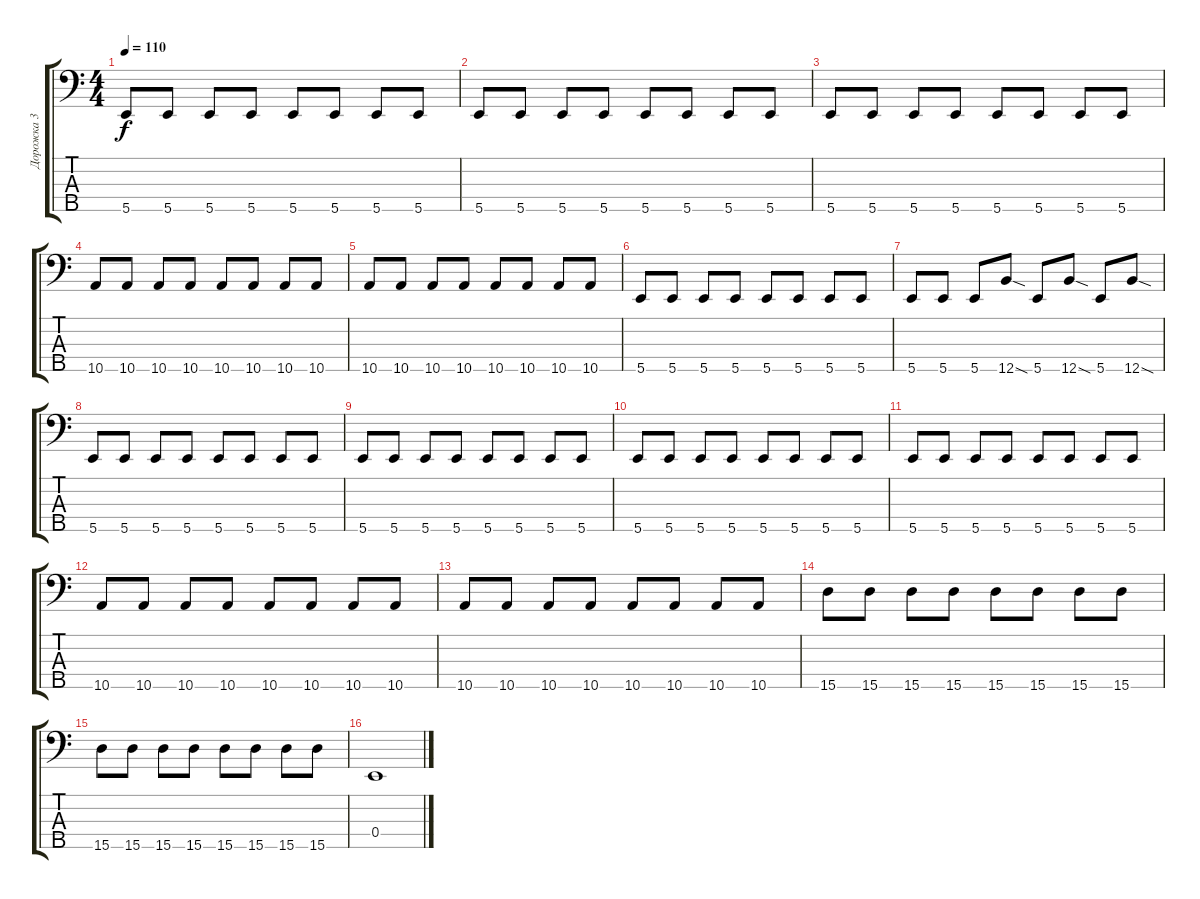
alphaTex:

\track ("Дорожка 3" "Дорожка 3") {instrument electricbasspick}
\staff {score tabs}
\tuning (G2 D2 A1 E1 B0) {hide}
\ts (4 4)
\tempo 110
\clef f4
\ks c
5.5.8{dy f} 5.5.8 5.5.8 5.5.8 5.5.8 5.5.8 5.5.8 5.5.8 |
5.5.8 5.5.8 5.5.8 5.5.8 5.5.8 5.5.8 5.5.8 5.5.8 |
5.5.8 5.5.8 5.5.8 5.5.8 5.5.8 5.5.8 5.5.8 5.5.8 |
10.5.8 10.5.8 10.5.8 10.5.8 10.5.8 10.5.8 10.5.8 10.5.8 |
10.5.8 10.5.8 10.5.8 10.5.8 10.5.8 10.5.8 10.5.8 10.5.8 |
5.5.8 5.5.8 5.5.8 5.5.8 5.5.8 5.5.8 5.5.8 5.5.8 |
5.5.8 5.5.8 5.5.8 12.5{sod}.8 5.5.8 12.5{sod}.8 5.5.8 12.5{sod}.8 |
5.5.8 5.5.8 5.5.8 5.5.8 5.5.8 5.5.8 5.5.8 5.5.8 |
5.5.8 5.5.8 5.5.8 5.5.8 5.5.8 5.5.8 5.5.8 5.5.8 |
5.5.8 5.5.8 5.5.8 5.5.8 5.5.8 5.5.8 5.5.8 5.5.8 |
5.5.8 5.5.8 5.5.8 5.5.8 5.5.8 5.5.8 5.5.8 5.5.8 |
10.5.8 10.5.8 10.5.8 10.5.8 10.5.8 10.5.8 10.5.8 10.5.8 |
10.5.8 10.5.8 10.5.8 10.5.8 10.5.8 10.5.8 10.5.8 10.5.8 |
15.5.8 15.5.8 15.5.8 15.5.8 15.5.8 15.5.8 15.5.8 15.5.8 |
15.5.8 15.5.8 15.5.8 15.5.8 15.5.8 15.5.8 15.5.8 15.5.8 |
0.4.1
